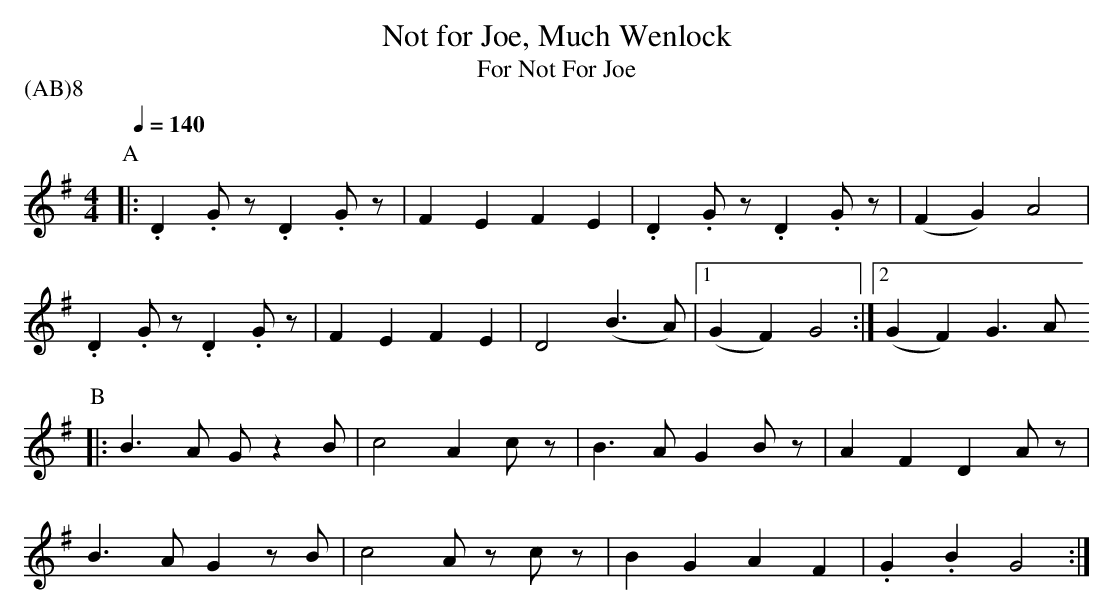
X:1
T:Not for Joe, Much Wenlock
T:For Not For Joe
M:4/4
L:1/4
Q:1/4=140
P:(AB)8
K:G
P:A
|: .D.G/z/ .D.G/z/  | FE FE | .D.G/z/  .D.G/z/ | (FG) A2 |
.D.G/z/ .D.G/z/ | FE FE | D2   (B>A)  |1 (GF) G2  :|2 (GF) G>A
P:B
|:  B>A  G/z B/  | c2  A c/z/   | B>A GB/z/ | AFD A/z/  |
B>A  Gz/ B/   | c2  A/z/ c/z/   | BG  AF | .G.B  G2 :|
